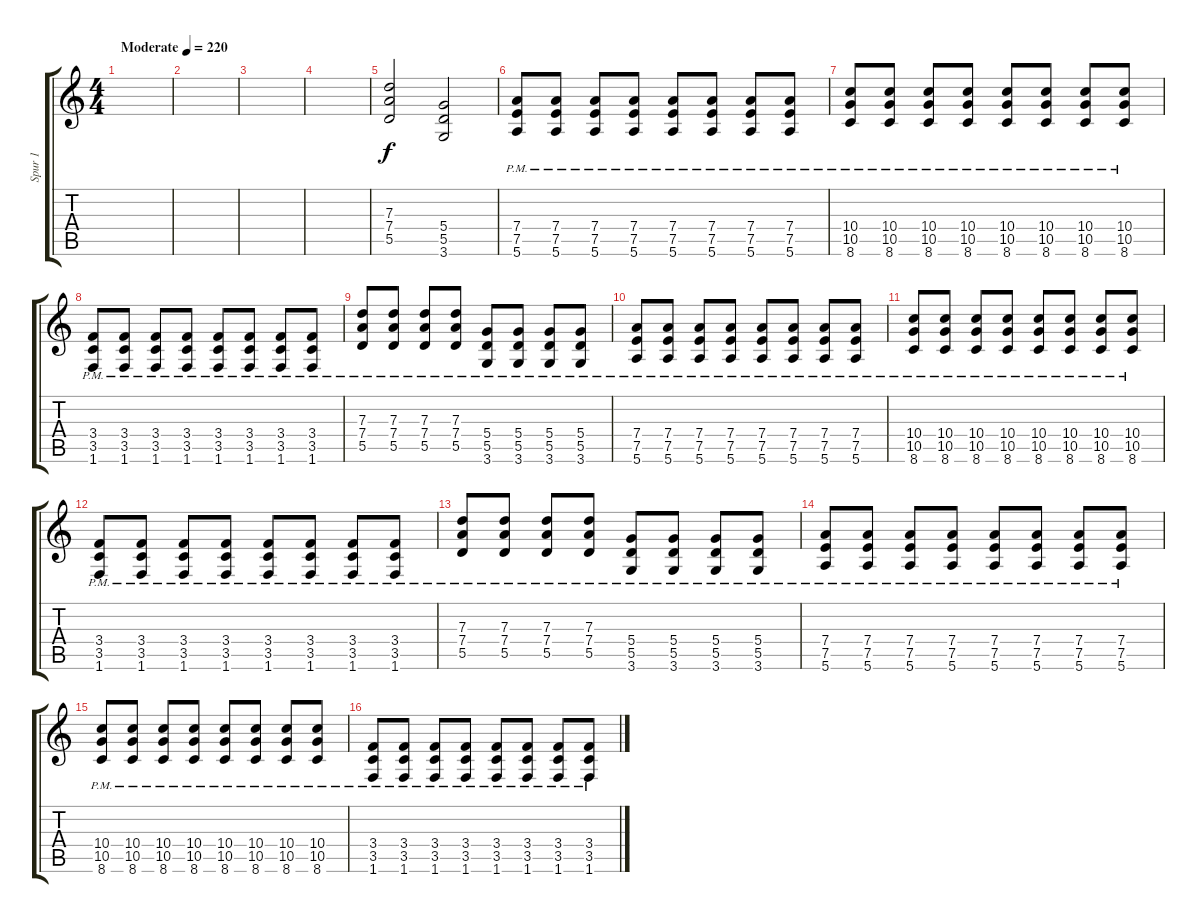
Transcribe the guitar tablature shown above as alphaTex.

\track ("Spur 1" "Spur 1") {instrument overdrivenguitar}
\staff {score tabs}
\tuning (E4 B3 G3 D3 A2 E2) {hide}
\ts (4 4)
\tempo (220 "Moderate")
\clef g2
\ks c
|
|
|
|
(7.3 7.4 5.5).2 (5.4 5.5 3.6).2 |
(7.4{pm} 7.5{pm} 5.6{pm}).8 (7.4{pm} 7.5{pm} 5.6{pm}).8 (7.4{pm} 7.5{pm} 5.6{pm}).8 (7.4{pm} 7.5{pm} 5.6{pm}).8 (7.4{pm} 7.5{pm} 5.6{pm}).8 (7.4{pm} 7.5{pm} 5.6{pm}).8 (7.4{pm} 7.5{pm} 5.6{pm}).8 (7.4{pm} 7.5{pm} 5.6{pm}).8 |
(10.4{pm} 10.5{pm} 8.6).8 (10.4{pm} 10.5{pm} 8.6).8 (10.4{pm} 10.5{pm} 8.6).8 (10.4{pm} 10.5{pm} 8.6).8 (10.4{pm} 10.5{pm} 8.6).8 (10.4{pm} 10.5{pm} 8.6).8 (10.4{pm} 10.5{pm} 8.6).8 (10.4{pm} 10.5{pm} 8.6).8 |
(3.4{pm} 3.5{pm} 1.6{pm}).8 (3.4{pm} 3.5{pm} 1.6{pm}).8 (3.4{pm} 3.5{pm} 1.6{pm}).8 (3.4{pm} 3.5{pm} 1.6{pm}).8 (3.4{pm} 3.5{pm} 1.6{pm}).8 (3.4{pm} 3.5{pm} 1.6{pm}).8 (3.4{pm} 3.5{pm} 1.6{pm}).8 (3.4{pm} 3.5{pm} 1.6{pm}).8 |
(7.3{pm} 7.4{pm} 5.5{pm}).8 (7.3{pm} 7.4{pm} 5.5{pm}).8 (7.3{pm} 7.4{pm} 5.5{pm}).8 (7.3{pm} 7.4{pm} 5.5{pm}).8 (5.4{pm} 5.5{pm} 3.6{pm}).8 (5.4{pm} 5.5{pm} 3.6{pm}).8 (5.4{pm} 5.5{pm} 3.6{pm}).8 (5.4{pm} 5.5{pm} 3.6{pm}).8 |
(7.4{pm} 7.5{pm} 5.6{pm}).8 (7.4{pm} 7.5{pm} 5.6{pm}).8 (7.4{pm} 7.5{pm} 5.6{pm}).8 (7.4{pm} 7.5{pm} 5.6{pm}).8 (7.4{pm} 7.5{pm} 5.6{pm}).8 (7.4{pm} 7.5{pm} 5.6{pm}).8 (7.4{pm} 7.5{pm} 5.6{pm}).8 (7.4{pm} 7.5{pm} 5.6{pm}).8 |
(10.4{pm} 10.5{pm} 8.6).8 (10.4{pm} 10.5{pm} 8.6).8 (10.4{pm} 10.5{pm} 8.6).8 (10.4{pm} 10.5{pm} 8.6).8 (10.4{pm} 10.5{pm} 8.6).8 (10.4{pm} 10.5{pm} 8.6).8 (10.4{pm} 10.5{pm} 8.6).8 (10.4{pm} 10.5{pm} 8.6).8 |
(3.4{pm} 3.5{pm} 1.6{pm}).8 (3.4{pm} 3.5{pm} 1.6{pm}).8 (3.4{pm} 3.5{pm} 1.6{pm}).8 (3.4{pm} 3.5{pm} 1.6{pm}).8 (3.4{pm} 3.5{pm} 1.6{pm}).8 (3.4{pm} 3.5{pm} 1.6{pm}).8 (3.4{pm} 3.5{pm} 1.6{pm}).8 (3.4{pm} 3.5{pm} 1.6{pm}).8 |
(7.3{pm} 7.4{pm} 5.5{pm}).8 (7.3{pm} 7.4{pm} 5.5{pm}).8 (7.3{pm} 7.4{pm} 5.5{pm}).8 (7.3{pm} 7.4{pm} 5.5{pm}).8 (5.4{pm} 5.5{pm} 3.6{pm}).8 (5.4{pm} 5.5{pm} 3.6{pm}).8 (5.4{pm} 5.5{pm} 3.6{pm}).8 (5.4{pm} 5.5{pm} 3.6{pm}).8 |
(7.4{pm} 7.5{pm} 5.6{pm}).8 (7.4{pm} 7.5{pm} 5.6{pm}).8 (7.4{pm} 7.5{pm} 5.6{pm}).8 (7.4{pm} 7.5{pm} 5.6{pm}).8 (7.4{pm} 7.5{pm} 5.6{pm}).8 (7.4{pm} 7.5{pm} 5.6{pm}).8 (7.4{pm} 7.5{pm} 5.6{pm}).8 (7.4{pm} 7.5{pm} 5.6{pm}).8 |
(10.4{pm} 10.5{pm} 8.6).8 (10.4{pm} 10.5{pm} 8.6).8 (10.4{pm} 10.5{pm} 8.6).8 (10.4{pm} 10.5{pm} 8.6).8 (10.4{pm} 10.5{pm} 8.6).8 (10.4{pm} 10.5{pm} 8.6).8 (10.4{pm} 10.5{pm} 8.6).8 (10.4{pm} 10.5{pm} 8.6).8 |
(3.4{pm} 3.5{pm} 1.6{pm}).8 (3.4{pm} 3.5{pm} 1.6{pm}).8 (3.4{pm} 3.5{pm} 1.6{pm}).8 (3.4{pm} 3.5{pm} 1.6{pm}).8 (3.4{pm} 3.5{pm} 1.6{pm}).8 (3.4{pm} 3.5{pm} 1.6{pm}).8 (3.4{pm} 3.5{pm} 1.6{pm}).8 (3.4{pm} 3.5{pm} 1.6{pm}).8
